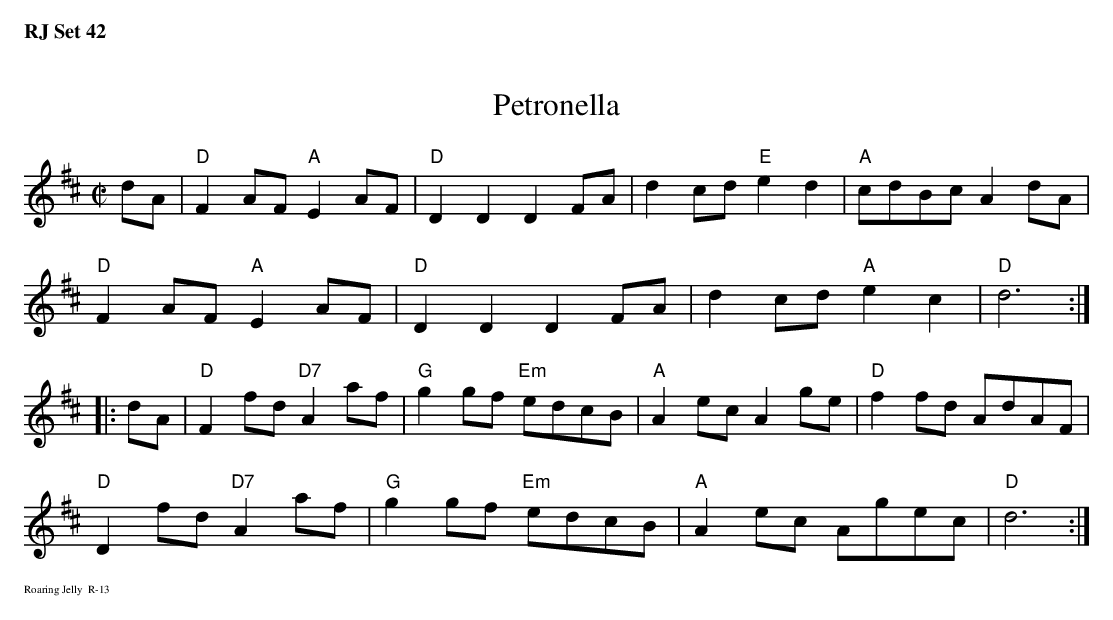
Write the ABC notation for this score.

X:1
T: Petronella
M: C|
K: D
dA| "D"F2AF "A"E2AF| "D"D2D2 D2FA| d2cd "E"e2d2| "A"cdBc A2dA|
    "D"F2AF "A"E2AF| "D"D2D2 D2FA| d2cd "A"e2c2| "D"d6 :|
|:\
dA| "D"F2fd "D7"A2af| "G"g2gf "Em"edcB| "A"A2ec A2ge| "D"f2fd AdAF|
    "D"D2fd "D7"A2af| "G"g2gf "Em"edcB| "A"A2ec Agec| "D"d6 :|
